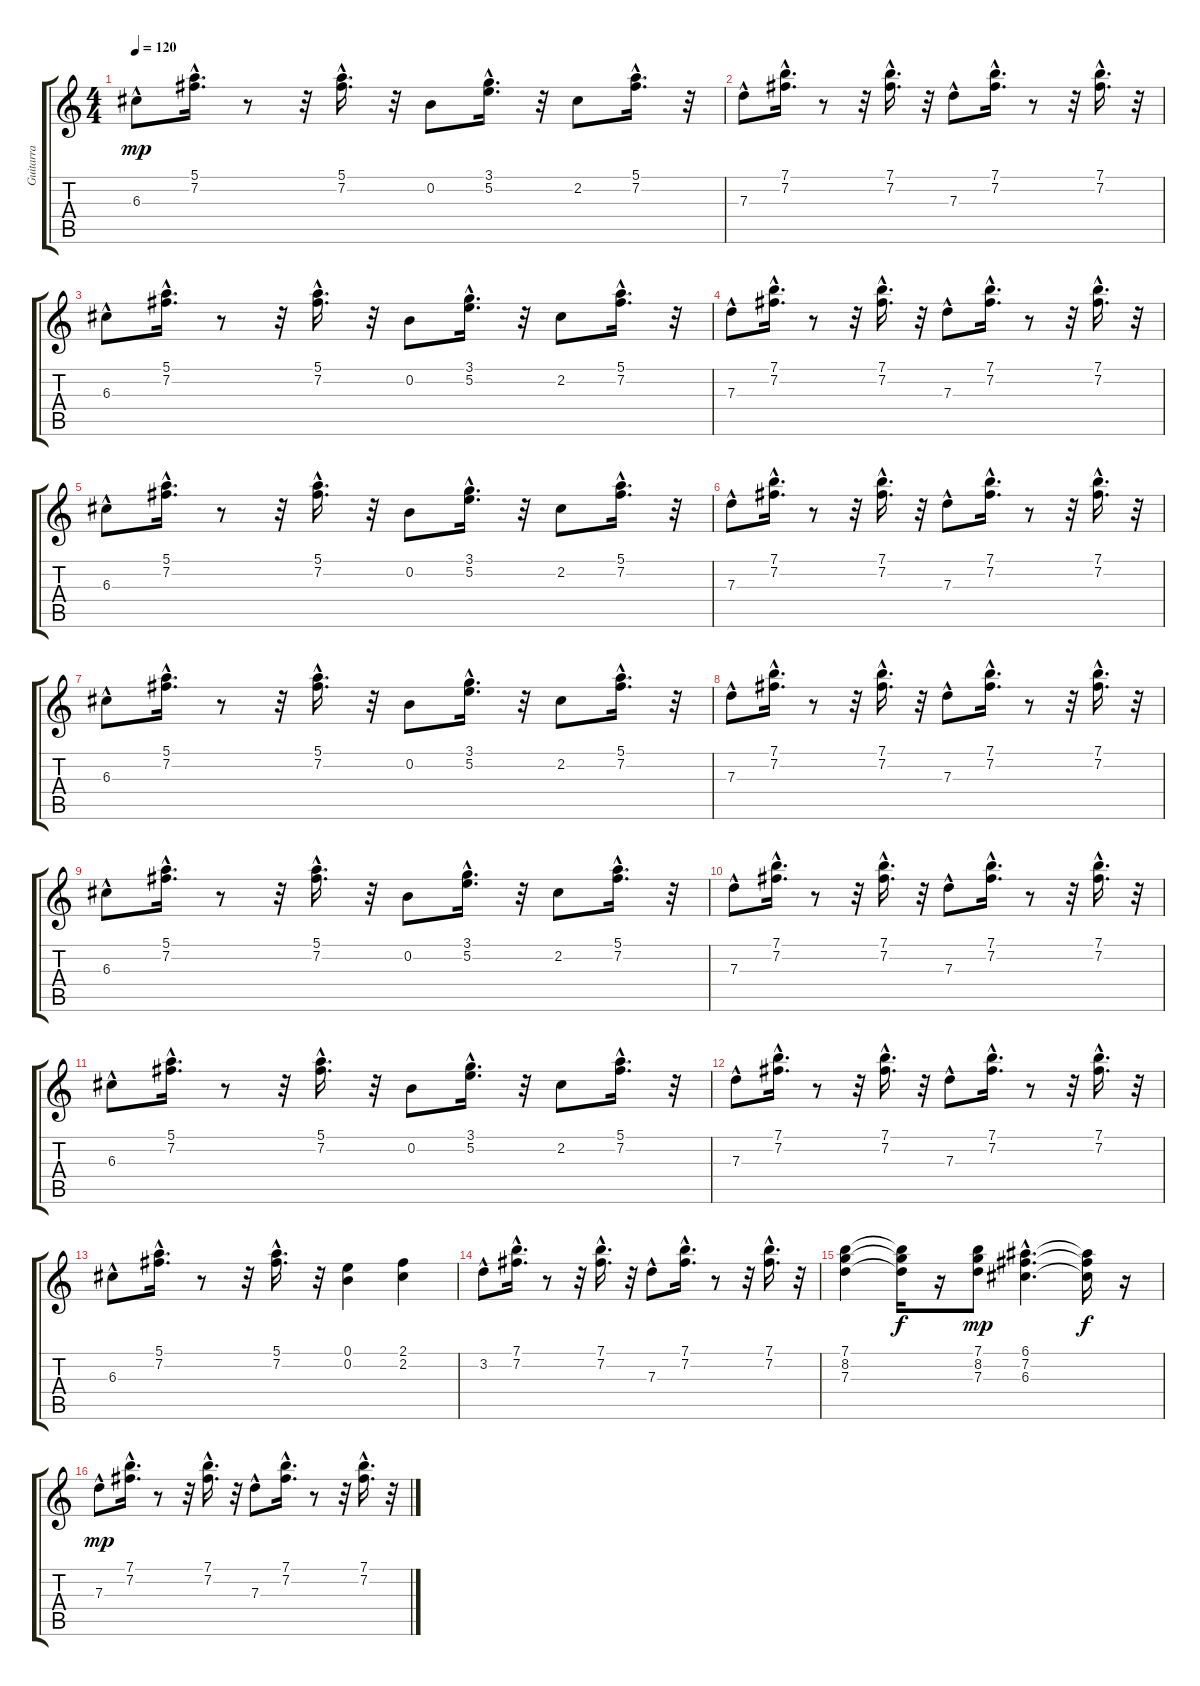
\track ("Guitarra" "Guitarra") {instrument electricguitarjazz}
\staff {score tabs}
\tuning (E4 B3 G3 D3 A2 E2) {hide}
\ts (4 4)
\tempo 120
\clef g2
\ks c
6.3{hac}.8{dy mp} (5.1{hac} 7.2{hac}).16{d} r.8 r.32 (5.1{hac} 7.2{hac}).16{d} r.32 0.2.8 (3.1{hac} 5.2{hac}).16{d} r.32 2.2.8 (5.1{hac} 7.2{hac}).16{d} r.32 |
7.3{hac}.8 (7.1{hac} 7.2{hac}).16{d} r.8 r.32 (7.1{hac} 7.2{hac}).16{d} r.32 7.3{hac}.8 (7.1{hac} 7.2{hac}).16{d} r.8 r.32 (7.1{hac} 7.2{hac}).16{d} r.32 |
6.3{hac}.8 (5.1{hac} 7.2{hac}).16{d} r.8 r.32 (5.1{hac} 7.2{hac}).16{d} r.32 0.2.8 (3.1{hac} 5.2{hac}).16{d} r.32 2.2.8 (5.1{hac} 7.2{hac}).16{d} r.32 |
7.3{hac}.8 (7.1{hac} 7.2{hac}).16{d} r.8 r.32 (7.1{hac} 7.2{hac}).16{d} r.32 7.3{hac}.8 (7.1{hac} 7.2{hac}).16{d} r.8 r.32 (7.1{hac} 7.2{hac}).16{d} r.32 |
6.3{hac}.8 (5.1{hac} 7.2{hac}).16{d} r.8 r.32 (5.1{hac} 7.2{hac}).16{d} r.32 0.2.8 (3.1{hac} 5.2{hac}).16{d} r.32 2.2.8 (5.1{hac} 7.2{hac}).16{d} r.32 |
7.3{hac}.8 (7.1{hac} 7.2{hac}).16{d} r.8 r.32 (7.1{hac} 7.2{hac}).16{d} r.32 7.3{hac}.8 (7.1{hac} 7.2{hac}).16{d} r.8 r.32 (7.1{hac} 7.2{hac}).16{d} r.32 |
6.3{hac}.8 (5.1{hac} 7.2{hac}).16{d} r.8 r.32 (5.1{hac} 7.2{hac}).16{d} r.32 0.2.8 (3.1{hac} 5.2{hac}).16{d} r.32 2.2.8 (5.1{hac} 7.2{hac}).16{d} r.32 |
7.3{hac}.8 (7.1{hac} 7.2{hac}).16{d} r.8 r.32 (7.1{hac} 7.2{hac}).16{d} r.32 7.3{hac}.8 (7.1{hac} 7.2{hac}).16{d} r.8 r.32 (7.1{hac} 7.2{hac}).16{d} r.32 |
6.3{hac}.8 (5.1{hac} 7.2{hac}).16{d} r.8 r.32 (5.1{hac} 7.2{hac}).16{d} r.32 0.2.8 (3.1{hac} 5.2{hac}).16{d} r.32 2.2.8 (5.1{hac} 7.2{hac}).16{d} r.32 |
7.3{hac}.8 (7.1{hac} 7.2{hac}).16{d} r.8 r.32 (7.1{hac} 7.2{hac}).16{d} r.32 7.3{hac}.8 (7.1{hac} 7.2{hac}).16{d} r.8 r.32 (7.1{hac} 7.2{hac}).16{d} r.32 |
6.3{hac}.8 (5.1{hac} 7.2{hac}).16{d} r.8 r.32 (5.1{hac} 7.2{hac}).16{d} r.32 0.2.8 (3.1{hac} 5.2{hac}).16{d} r.32 2.2.8 (5.1{hac} 7.2{hac}).16{d} r.32 |
7.3{hac}.8 (7.1{hac} 7.2{hac}).16{d} r.8 r.32 (7.1{hac} 7.2{hac}).16{d} r.32 7.3{hac}.8 (7.1{hac} 7.2{hac}).16{d} r.8 r.32 (7.1{hac} 7.2{hac}).16{d} r.32 |
6.3{hac}.8 (5.1{hac} 7.2{hac}).16{d} r.8 r.32 (5.1{hac} 7.2{hac}).16{d} r.32 (0.1 0.2).4 (2.1 2.2).4 |
3.2{hac}.8 (7.1{hac} 7.2{hac}).16{d} r.8 r.32 (7.1{hac} 7.2{hac}).16{d} r.32 7.3{hac}.8 (7.1{hac} 7.2{hac}).16{d} r.8 r.32 (7.1{hac} 7.2{hac}).16{d} r.32 |
(7.1 8.2 7.3).4 (7.1{t} 8.2{t} 7.3{t}).16{dy f} r.16 (7.1 8.2 7.3).8{dy mp} (6.1{hac} 7.2{hac} 6.3{hac}).4{d} (6.1{t} 7.2{t} 6.3{t}).16{dy f} r.16 |
7.3{hac}.8{dy mp} (7.1{hac} 7.2{hac}).16{d} r.8 r.32 (7.1{hac} 7.2{hac}).16{d} r.32 7.3{hac}.8 (7.1{hac} 7.2{hac}).16{d} r.8 r.32 (7.1{hac} 7.2{hac}).16{d} r.32
